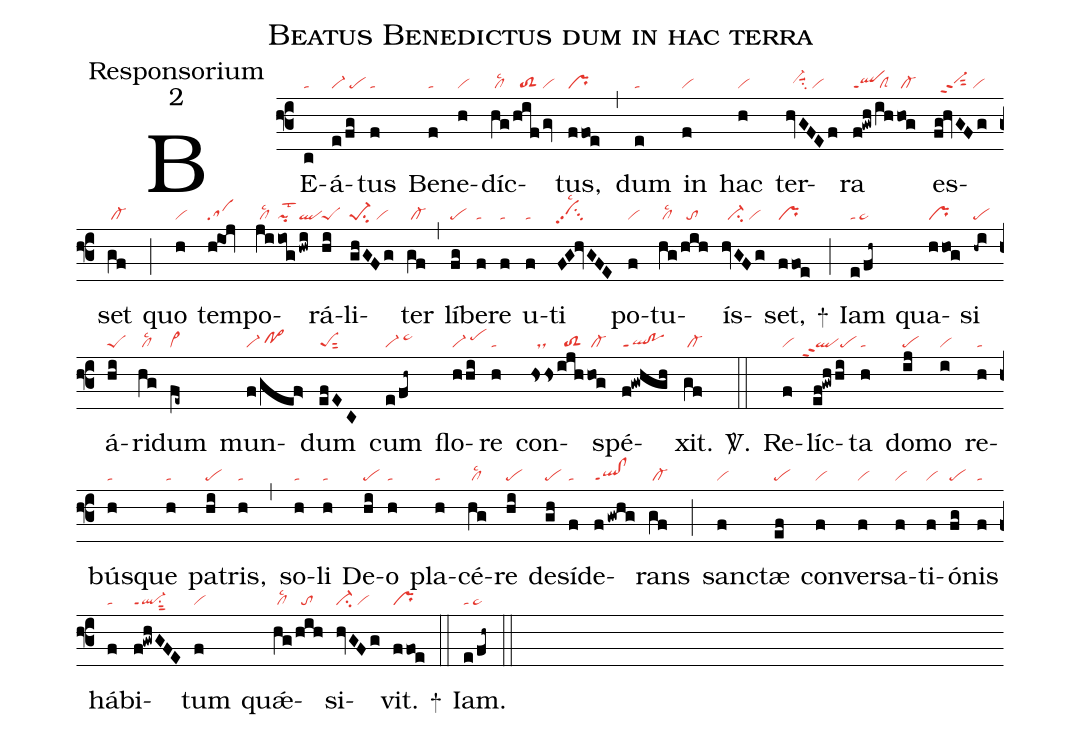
name:Beatus Benedictus dum in hac terra;
office-part:Responsorium;
mode:2;
nabc-lines:1;
%%
(f3)
BE(c|ta)á(e/fg|vi-/pe)tus(f|ta) Be(f|ta)ne(h|vi)díc(hg|/cllsc2|/hif|//toS2|/gv|vi)tus,(ffoe|pr) (,)
dum(e|ta) in(f|vi) hac(h|vi) ter(hvGFEf|//vi-hhsuu1su2/vi)ra(f!gwh|qlppt1|/ih|/clS|hog|/cl-) es(fg!hvGFg|//vi-hhppt2sut2/vi)set(gf|/cl-) (;)
quo(h|vi) tem(h!ioj|sa)po(ji|/cllsc2|iog|pilst2|!hwi|ql)rá(hi|peS)li(ghGFg|pe-1su2/vi)ter(gf|/cl-) (,)
lí(fg|pe)be(f|ta)re(f|ta) u(f|ta)ti(FG!hvGFE|vihhpp2su3lsc2) po(f|vi)tu(hg|/cllsc2|/hih|//to)ís(hvGFg|//vi-su2/vi)set,(ffoe|pr) +(;)
Iam(e/fh~|ta/pe~) qua(hhog|pr)si(-hi|pe) á(hi|peS)ri(hg|/cllsc2)dum(fe~|cl~) mun(f/gef>|vi-/po>hh)dum(efEC|peSsut2) cum(e/fh~|vi-/pe~hi) flo(hhi|vi-/pehi)re(h|ta) con(hss|//ds|ijh|//toS2|hog|/cl-)spé(f!gwhgh|ql!poppt1)xit.(gf|/cl-) <sp>V/</sp>.(::)
Re(f|vi)líc(ef!gwhhi|```qlppt2pe)ta(h|ta) do(ij|pe)mo(i|vi) re(h|ta)bús(h|ta)que(h|ta) pa(hi|pe)tris,(h|ta) (,)
so(h|ta)li(h|ta) De(hi|pe)o(h|ta) pla(h|ta)cé(hg|/cllsc2)re(hi|pe) de(gh|pe)sí(f|ta)de(fgwhg|ql!clppt1)rans(gf|/cl-) (;)
sanc(f|vi)tæ(ef|pe) con(f|vi)ver(f|vi)sa(f|vi)ti(f|vi)ó(fg|pe)nis(f|ta) há(f|ta)bi(f!gwhGFE|ql-ppt1su1sut2)tum(f|vi) quǽ(hg|/cllsc2|/hih|//to)si(hvGFg|vi-su2/vi)vit.(ffoe|pr) +(::)
Iam.(e/fh~|ta/pe~) (::)
